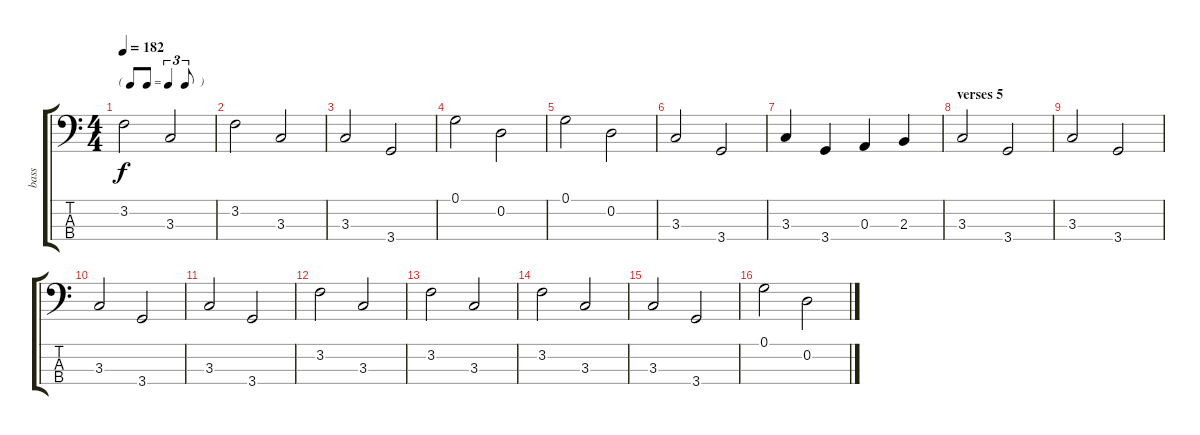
\track ("bass" "bass") {instrument acousticbass}
\staff {score tabs}
\tuning (G2 D2 A1 E1) {hide}
\ts (4 4)
\tf triplet8th
\tempo 182
\clef f4
\ks c
3.2.2{dy f} 3.3.2 |
3.2.2 3.3.2 |
3.3.2 3.4.2 |
0.1.2 0.2.2 |
0.1.2 0.2.2 |
3.3.2 3.4.2 |
3.3.4 3.4.4 0.3.4 2.3.4 |
\section ("" "verses 5")
3.3.2 3.4.2 |
3.3.2 3.4.2 |
3.3.2 3.4.2 |
3.3.2 3.4.2 |
3.2.2 3.3.2 |
3.2.2 3.3.2 |
3.2.2 3.3.2 |
3.3.2 3.4.2 |
0.1.2 0.2.2
